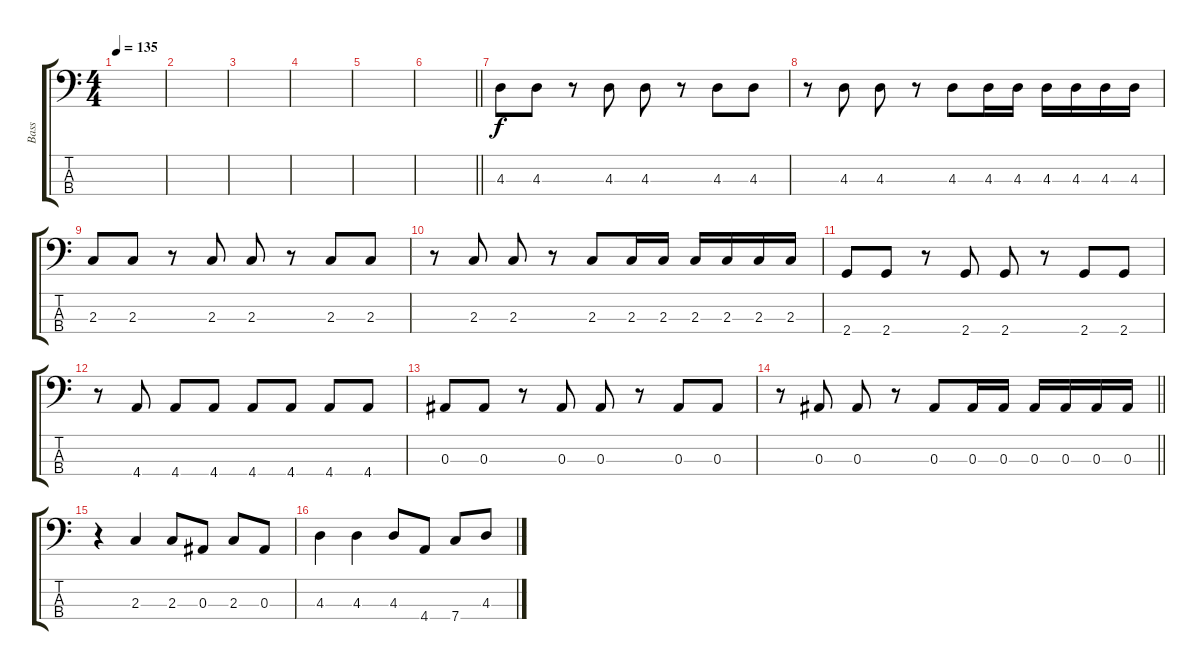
\track ("Bass" "Bass") {instrument electricbassfinger}
\staff {score tabs}
\tuning (Ab2 Eb2 Bb1 F1) {hide}
\ts (4 4)
\tempo 135
\clef f4
\ks c
|
|
|
|
|
\barLineRight lightlight
|
4.3.8 4.3.8 r.8 4.3.8 4.3.8 r.8 4.3.8 4.3.8 |
r.8 4.3.8 4.3.8 r.8 4.3.8 4.3.16 4.3.16 4.3.16 4.3.16 4.3.16 4.3.16 |
2.3.8 2.3.8 r.8 2.3.8 2.3.8 r.8 2.3.8 2.3.8 |
r.8 2.3.8 2.3.8 r.8 2.3.8 2.3.16 2.3.16 2.3.16 2.3.16 2.3.16 2.3.16 |
2.4.8 2.4.8 r.8 2.4.8 2.4.8 r.8 2.4.8 2.4.8 |
r.8 4.4.8 4.4.8 4.4.8 4.4.8 4.4.8 4.4.8 4.4.8 |
0.3.8 0.3.8 r.8 0.3.8 0.3.8 r.8 0.3.8 0.3.8 |
\barLineRight lightlight
r.8 0.3.8 0.3.8 r.8 0.3.8 0.3.16 0.3.16 0.3.16 0.3.16 0.3.16 0.3.16 |
r.4 2.3.4 2.3.8 0.3.8 2.3.8 0.3.8 |
4.3.4 4.3.4 4.3.8 4.4.8 7.4.8 4.3.8
